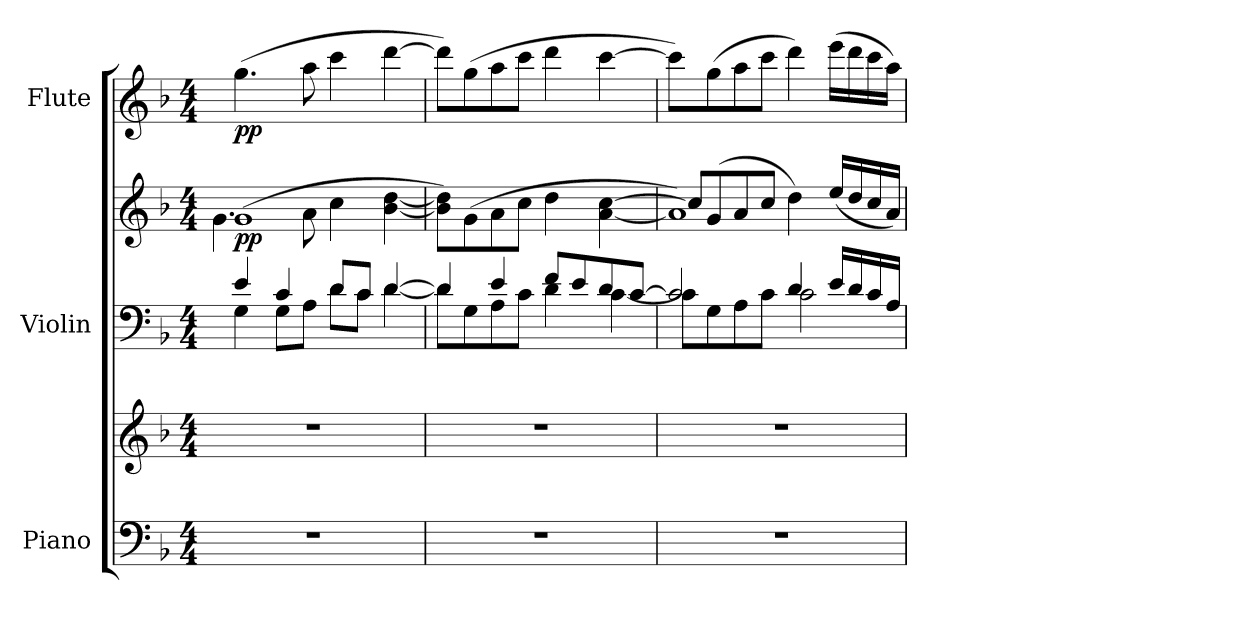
**kern	**kern	**kern	**kern	**dynam	**kern	**dynam
*part3	*part3	*part2	*part2	*part2	*part1	*part1
*staff5	*staff4	*staff3	*staff2	*staff2/3	*staff1	*staff1
*I"Piano	*	*I"Violin	*	*	*I"Flute	*
*I'Pno.	*	*I'Vln.	*	*	*I'Fl.	*
*clefF4	*clefG2	*clefF4	*clefG2	*	*clefG2	*
*k[b-]	*k[b-]	*k[b-]	*k[b-]	*	*k[b-]	*
*M4/4	*M4/4	*M4/4	*M4/4	*	*M4/4	*
*MM70	*MM70	*MM70	*MM70	*	*MM70	*
=1	=1	=1	=1	=1	=1	=1
*	*	*^	*^	*	*	*
!	!	!	!	!	!	!LO:DY:b	!	!LO:DY:b
1r	1r	4e/	4G\	(>1g	4.g\	pp	(>4.gg\	pp
.	.	4c/	8G\L	.	.	.	.	.
.	.	.	8A\J	.	8a\	.	8aa\	.
.	.	8d/L	8d\L	.	4cc\	.	4ccc\	.
.	.	8c/J	8c\J	.	.	.	.	.
.	.	[4d/	[4d\	.	[4b-\ [4dd\	.	[4ddd\	.
*	*	*	*	*v	*v	*	*	*
=2	=2	=2	=2	=2	=2	=2	=2
1r	1r	4d/]	8d\L]	8b-\] 8dd\]L)	.	8ddd\L])	.
.	.	.	8G\	(>8g\	.	(>8gg\	.
.	.	4e/	8A\	8a\	.	8aa\	.
.	.	.	8c\J	8cc\J	.	8ccc\J	.
.	.	8f/L	4d\	4dd\	.	4ddd\	.
.	.	8e/	.	.	.	.	.
.	.	8d/	[4c\	[4a\ [4cc\	.	[4ccc\	.
.	.	[8c/J	.	.	.	.	.
=3	=3	=3	=3	=3	=3	=3	=3
*	*	*	*	*^	*	*	*
1r	1r	2c/]	8c\L]	1a])	8cc/L]	.	8ccc\L])	.
.	.	.	8G\	.	(>8g/	.	(>8gg\	.
.	.	.	8A\	.	8a/	.	8aa\	.
.	.	.	8c\J	.	8cc/J	.	8ccc\J	.
.	.	4d/	2c\	.	4dd\)	.	4ddd\)	.
.	.	16e/LL	.	.	(>16ee/LL	.	(>16eee\LL	.
.	.	16d/	.	.	16dd/	.	16ddd\	.
.	.	16c/	.	.	16cc/	.	16ccc\	.
.	.	16A/JJ	.	.	16a/JJ)	.	16aa\JJ)	.
*	*	*v	*v	*	*	*	*	*
*	*	*	*v	*v	*	*	*
=	=	=	=	=	=	=
*-	*-	*-	*-	*-	*-	*-
